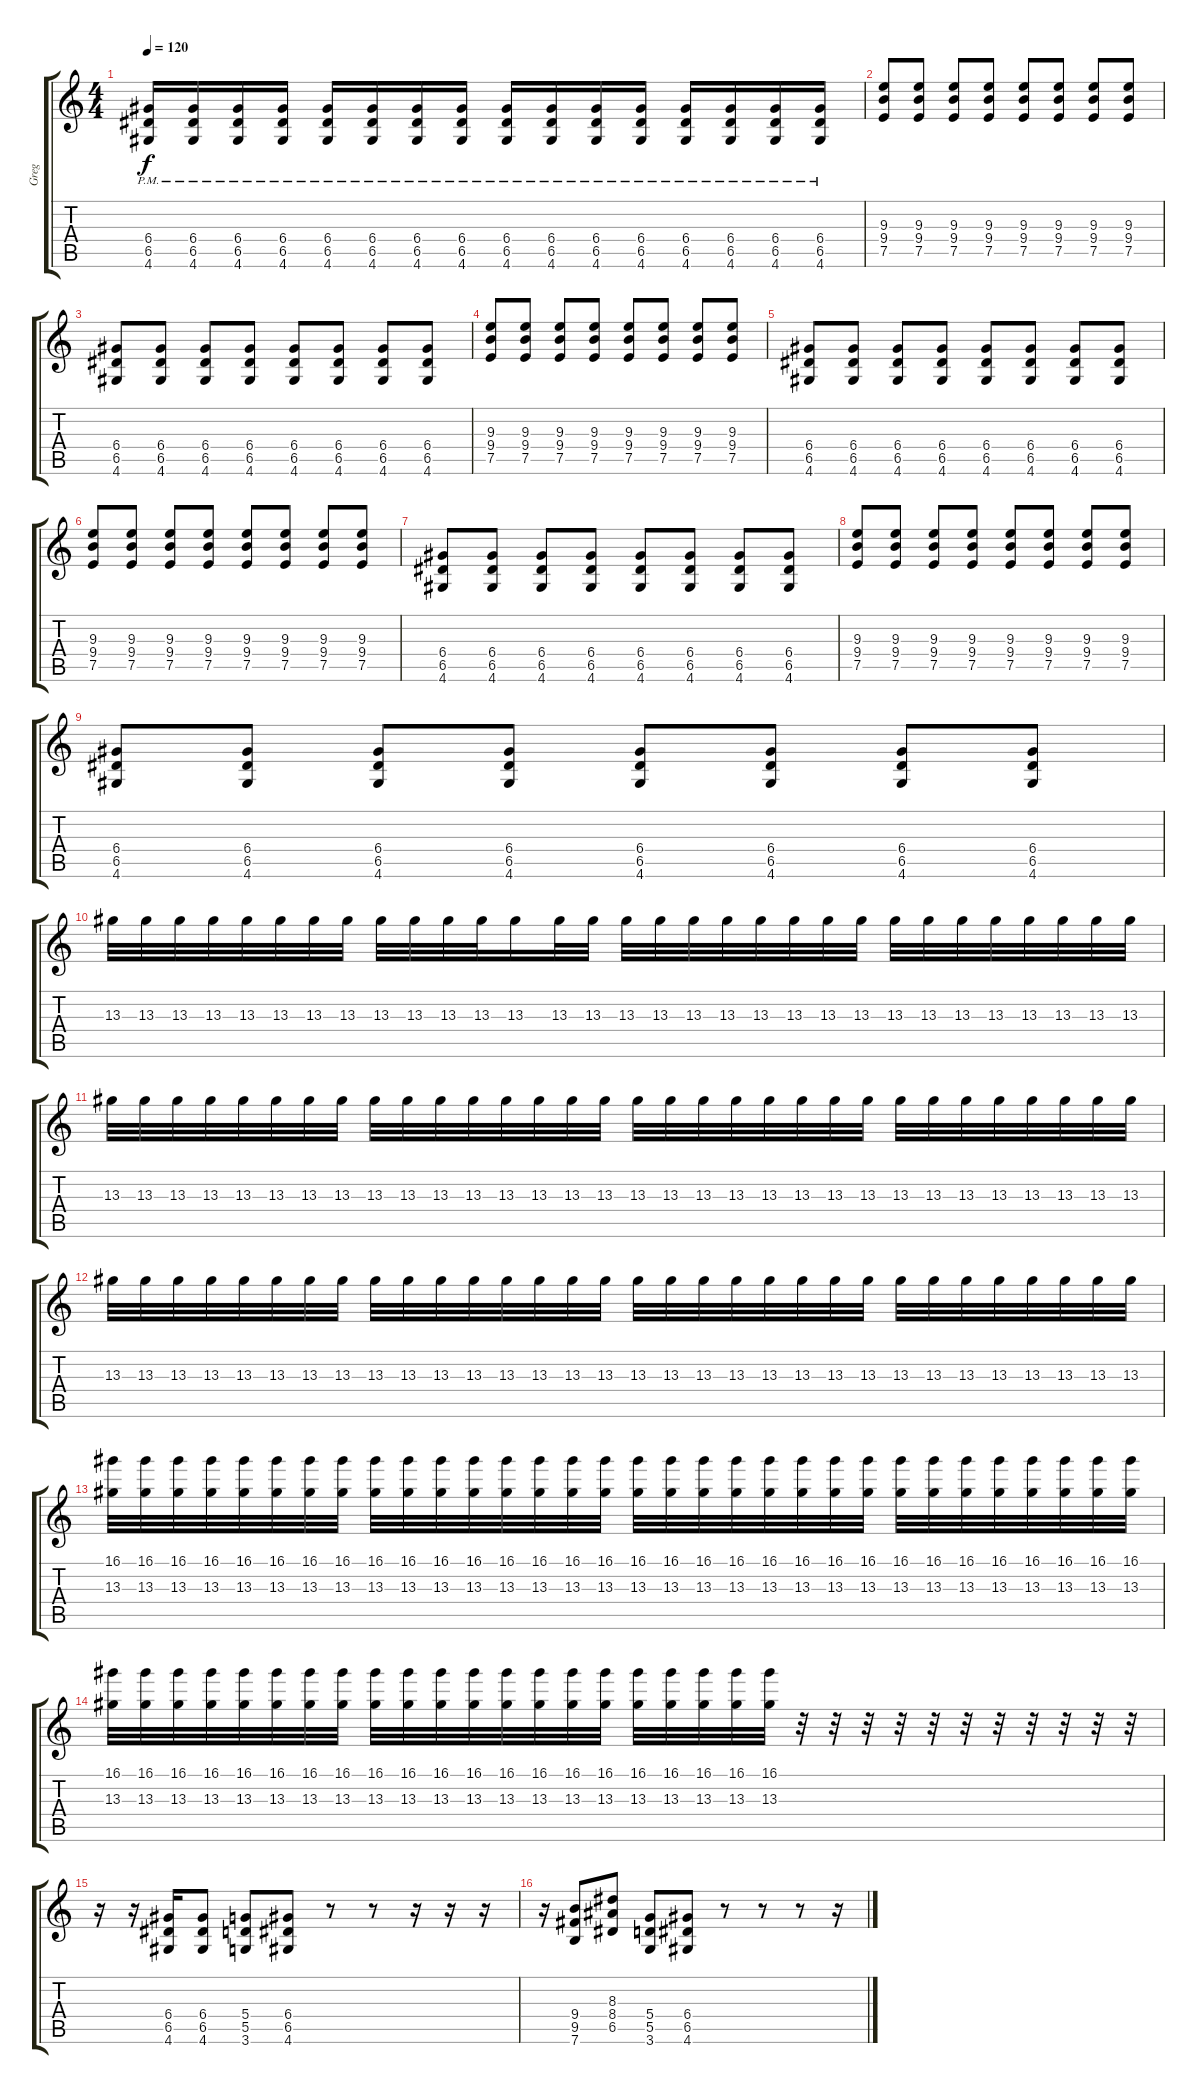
\track ("Greg" "Greg") {instrument overdrivenguitar}
\staff {score tabs}
\tuning (E4 B3 G3 D3 A2 E2) {hide}
\ts (4 4)
\tempo 120
\clef g2
\ks c
(6.4{pm} 6.5{pm} 4.6{pm}).16{dy f} (6.4{pm} 6.5{pm} 4.6{pm}).16 (6.4{pm} 6.5{pm} 4.6{pm}).16 (6.4{pm} 6.5{pm} 4.6{pm}).16 (6.4{pm} 6.5{pm} 4.6{pm}).16 (6.4{pm} 6.5{pm} 4.6{pm}).16 (6.4{pm} 6.5{pm} 4.6{pm}).16 (6.4{pm} 6.5{pm} 4.6{pm}).16 (6.4{pm} 6.5{pm} 4.6{pm}).16 (6.4{pm} 6.5{pm} 4.6{pm}).16 (6.4{pm} 6.5{pm} 4.6{pm}).16 (6.4{pm} 6.5{pm} 4.6{pm}).16 (6.4{pm} 6.5{pm} 4.6{pm}).16 (6.4{pm} 6.5{pm} 4.6{pm}).16 (6.4{pm} 6.5{pm} 4.6{pm}).16 (6.4{pm} 6.5{pm} 4.6{pm}).16 |
(9.3 9.4 7.5).8 (9.3 9.4 7.5).8 (9.3 9.4 7.5).8 (9.3 9.4 7.5).8 (9.3 9.4 7.5).8 (9.3 9.4 7.5).8 (9.3 9.4 7.5).8 (9.3 9.4 7.5).8 |
(6.4 6.5 4.6).8 (6.4 6.5 4.6).8 (6.4 6.5 4.6).8 (6.4 6.5 4.6).8 (6.4 6.5 4.6).8 (6.4 6.5 4.6).8 (6.4 6.5 4.6).8 (6.4 6.5 4.6).8 |
(9.3 9.4 7.5).8 (9.3 9.4 7.5).8 (9.3 9.4 7.5).8 (9.3 9.4 7.5).8 (9.3 9.4 7.5).8 (9.3 9.4 7.5).8 (9.3 9.4 7.5).8 (9.3 9.4 7.5).8 |
(6.4 6.5 4.6).8 (6.4 6.5 4.6).8 (6.4 6.5 4.6).8 (6.4 6.5 4.6).8 (6.4 6.5 4.6).8 (6.4 6.5 4.6).8 (6.4 6.5 4.6).8 (6.4 6.5 4.6).8 |
(9.3 9.4 7.5).8 (9.3 9.4 7.5).8 (9.3 9.4 7.5).8 (9.3 9.4 7.5).8 (9.3 9.4 7.5).8 (9.3 9.4 7.5).8 (9.3 9.4 7.5).8 (9.3 9.4 7.5).8 |
(6.4 6.5 4.6).8 (6.4 6.5 4.6).8 (6.4 6.5 4.6).8 (6.4 6.5 4.6).8 (6.4 6.5 4.6).8 (6.4 6.5 4.6).8 (6.4 6.5 4.6).8 (6.4 6.5 4.6).8 |
(9.3 9.4 7.5).8 (9.3 9.4 7.5).8 (9.3 9.4 7.5).8 (9.3 9.4 7.5).8 (9.3 9.4 7.5).8 (9.3 9.4 7.5).8 (9.3 9.4 7.5).8 (9.3 9.4 7.5).8 |
(6.4 6.5 4.6).8 (6.4 6.5 4.6).8 (6.4 6.5 4.6).8 (6.4 6.5 4.6).8 (6.4 6.5 4.6).8 (6.4 6.5 4.6).8 (6.4 6.5 4.6).8 (6.4 6.5 4.6).8 |
13.3.32 13.3.32 13.3.32 13.3.32 13.3.32 13.3.32 13.3.32 13.3.32 13.3.32 13.3.32 13.3.32 13.3.32 13.3.16 13.3.32 13.3.32 13.3.32 13.3.32 13.3.32 13.3.32 13.3.32 13.3.32 13.3.32 13.3.32 13.3.32 13.3.32 13.3.32 13.3.32 13.3.32 13.3.32 13.3.32 13.3.32 |
13.3.32 13.3.32 13.3.32 13.3.32 13.3.32 13.3.32 13.3.32 13.3.32 13.3.32 13.3.32 13.3.32 13.3.32 13.3.32 13.3.32 13.3.32 13.3.32 13.3.32 13.3.32 13.3.32 13.3.32 13.3.32 13.3.32 13.3.32 13.3.32 13.3.32 13.3.32 13.3.32 13.3.32 13.3.32 13.3.32 13.3.32 13.3.32 |
13.3.32 13.3.32 13.3.32 13.3.32 13.3.32 13.3.32 13.3.32 13.3.32 13.3.32 13.3.32 13.3.32 13.3.32 13.3.32 13.3.32 13.3.32 13.3.32 13.3.32 13.3.32 13.3.32 13.3.32 13.3.32 13.3.32 13.3.32 13.3.32 13.3.32 13.3.32 13.3.32 13.3.32 13.3.32 13.3.32 13.3.32 13.3.32 |
(16.1 13.3).32 (16.1 13.3).32 (16.1 13.3).32 (16.1 13.3).32 (16.1 13.3).32 (16.1 13.3).32 (16.1 13.3).32 (16.1 13.3).32 (16.1 13.3).32 (16.1 13.3).32 (16.1 13.3).32 (16.1 13.3).32 (16.1 13.3).32 (16.1 13.3).32 (16.1 13.3).32 (16.1 13.3).32 (16.1 13.3).32 (16.1 13.3).32 (16.1 13.3).32 (16.1 13.3).32 (16.1 13.3).32 (16.1 13.3).32 (16.1 13.3).32 (16.1 13.3).32 (16.1 13.3).32 (16.1 13.3).32 (16.1 13.3).32 (16.1 13.3).32 (16.1 13.3).32 (16.1 13.3).32 (16.1 13.3).32 (16.1 13.3).32 |
(16.1 13.3).32 (16.1 13.3).32 (16.1 13.3).32 (16.1 13.3).32 (16.1 13.3).32 (16.1 13.3).32 (16.1 13.3).32 (16.1 13.3).32 (16.1 13.3).32 (16.1 13.3).32 (16.1 13.3).32 (16.1 13.3).32 (16.1 13.3).32 (16.1 13.3).32 (16.1 13.3).32 (16.1 13.3).32 (16.1 13.3).32 (16.1 13.3).32 (16.1 13.3).32 (16.1 13.3).32 (16.1 13.3).32 r.32 r.32 r.32 r.32 r.32 r.32 r.32 r.32 r.32 r.32 r.32 |
r.16 r.16 (6.4 6.5 4.6).16 (6.4 6.5 4.6).8 (5.4 5.5 3.6).8 (6.4 6.5 4.6).8 r.8 r.8 r.16 r.16 r.16 |
r.16 (9.4 9.5 7.6).8 (8.3 8.4 6.5).8 (5.4 5.5 3.6).8 (6.4 6.5 4.6).8 r.8 r.8 r.8 r.16
